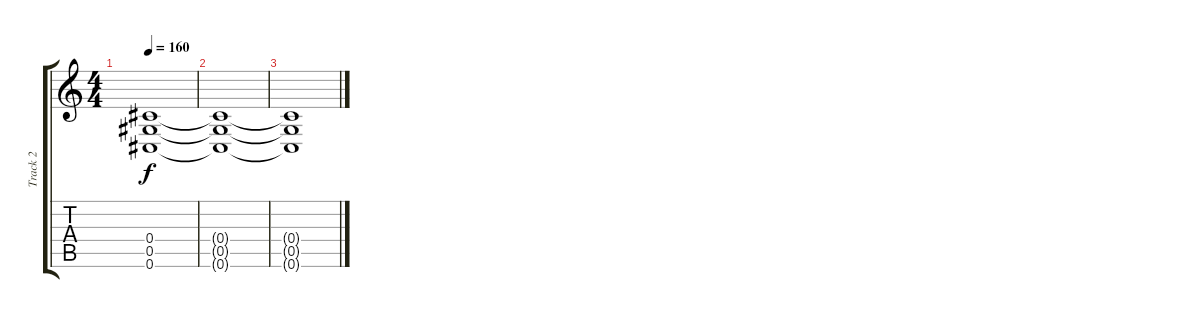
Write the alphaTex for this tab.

\track ("Track 2" "Track 2") {instrument distortionguitar}
\staff {score tabs}
\tuning (Eb4 Bb3 Gb3 Db3 Ab2 Db2) {hide}
\ts (4 4)
\tempo 160
\clef g2
\ks c
(0.4{t} 0.5{t} 0.6{t}).1{dy f} |
(0.4{t} 0.5{t} 0.6{t}).1 |
(0.4{t} 0.5{t} 0.6{t}).1
